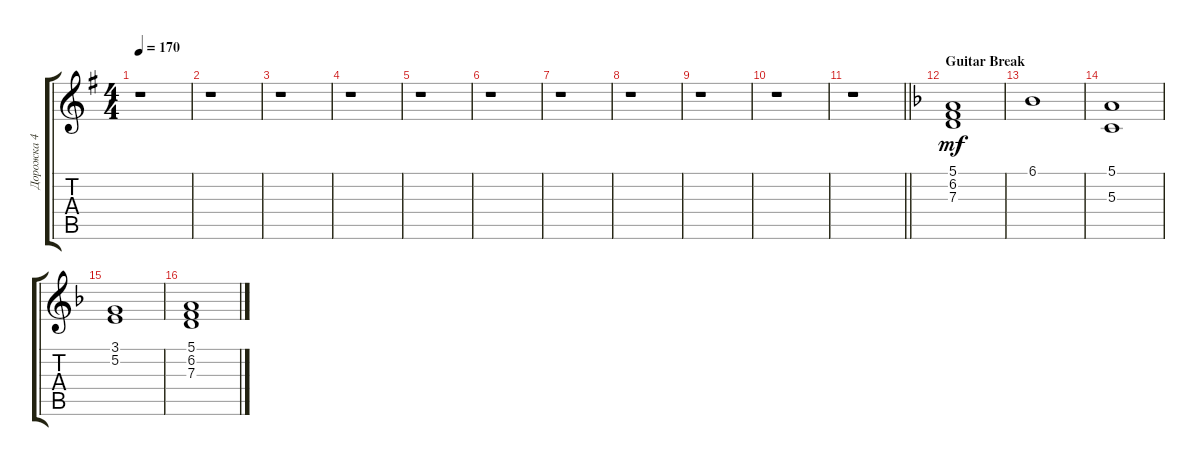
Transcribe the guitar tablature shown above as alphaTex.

\track ("Дорожка 4" "Дорожка 4") {instrument choiraahs}
\staff {score tabs}
\tuning (E4 B3 G3 D3 A2 E2) {hide}
\ts (4 4)
\tempo 170
\clef g2
\ks g
r.1{dy f} |
r.1 |
r.1 |
r.1 |
r.1 |
r.1 |
r.1 |
r.1 |
r.1 |
r.1 |
\barLineRight lightlight
r.1 |
\section ("" "Guitar Break")
\ks f
(5.1 6.2 7.3).1{dy mf} |
6.1.1 |
(5.1 5.3).1 |
(3.1 5.2).1 |
(5.1 6.2 7.3).1
